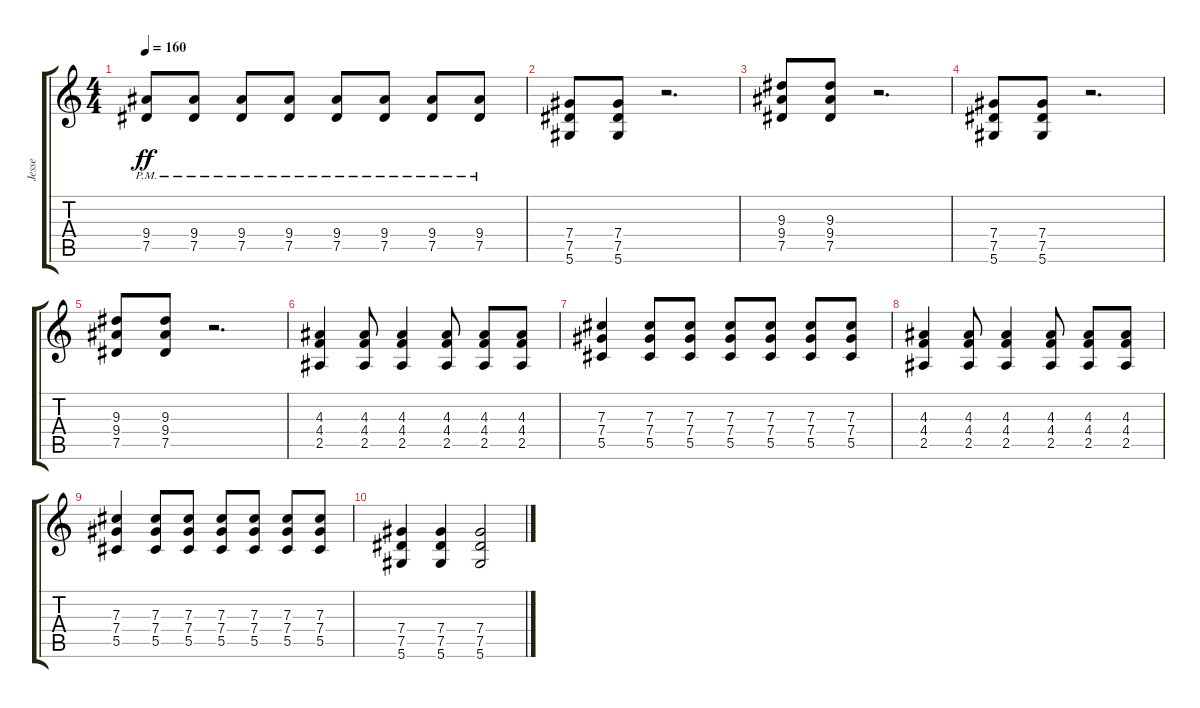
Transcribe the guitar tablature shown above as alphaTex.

\track ("Jesse" "Jesse") {instrument distortionguitar}
\staff {score tabs}
\tuning (Eb4 Bb3 Gb3 Db3 Ab2 Eb2) {hide}
\ts (4 4)
\tempo 160
\clef g2
\ks c
(9.4{pm} 7.5{pm}).8{dy ff} (9.4{pm} 7.5{pm}).8 (9.4{pm} 7.5{pm}).8 (9.4{pm} 7.5{pm}).8 (9.4{pm} 7.5{pm}).8 (9.4{pm} 7.5{pm}).8 (9.4{pm} 7.5{pm}).8 (9.4{pm} 7.5{pm}).8 |
(7.4 7.5 5.6).8 (7.4 7.5 5.6).8 r.2{d} |
(9.3 9.4 7.5).8 (9.3 9.4 7.5).8 r.2{d} |
(7.4 7.5 5.6).8 (7.4 7.5 5.6).8 r.2{d} |
(9.3 9.4 7.5).8 (9.3 9.4 7.5).8 r.2{d} |
(4.3 4.4 2.5).4 (4.3 4.4 2.5).8 (4.3 4.4 2.5).4 (4.3 4.4 2.5).8 (4.3 4.4 2.5).8 (4.3 4.4 2.5).8 |
(7.3 7.4 5.5).4 (7.3 7.4 5.5).8 (7.3 7.4 5.5).8 (7.3 7.4 5.5).8 (7.3 7.4 5.5).8 (7.3 7.4 5.5).8 (7.3 7.4 5.5).8 |
(4.3 4.4 2.5).4 (4.3 4.4 2.5).8 (4.3 4.4 2.5).4 (4.3 4.4 2.5).8 (4.3 4.4 2.5).8 (4.3 4.4 2.5).8 |
(7.3 7.4 5.5).4 (7.3 7.4 5.5).8 (7.3 7.4 5.5).8 (7.3 7.4 5.5).8 (7.3 7.4 5.5).8 (7.3 7.4 5.5).8 (7.3 7.4 5.5).8 |
(7.4 7.5 5.6).4 (7.4 7.5 5.6).4 (7.4 7.5 5.6).2
